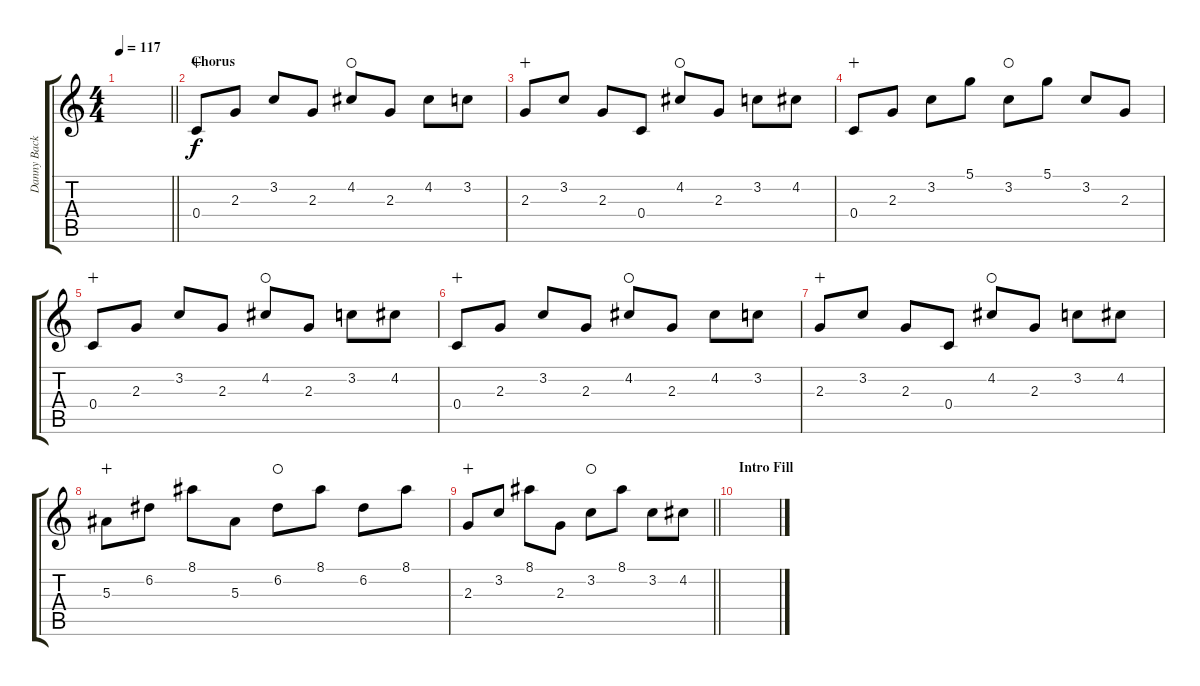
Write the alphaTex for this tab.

\track ("Danny Backing" "Danny Back") {instrument acousticguitarsteel}
\staff {score tabs}
\tuning (D4 A3 F3 C3 G2 C2) {hide}
\ts (4 4)
\tempo 117
\clef g2
\barLineRight lightlight
\ks c
|
\section ("" "Chorus")
0.4.8{wahc} 2.3.8 3.2.8 2.3.8 4.2.8{waho} 2.3.8 4.2.8 3.2.8 |
2.3.8{wahc} 3.2.8 2.3.8 0.4.8 4.2.8{waho} 2.3.8 3.2.8 4.2.8 |
0.4.8{wahc} 2.3.8 3.2.8 5.1.8 3.2.8{waho} 5.1.8 3.2.8 2.3.8 |
0.4.8{wahc} 2.3.8 3.2.8 2.3.8 4.2.8{waho} 2.3.8 3.2.8 4.2.8 |
0.4.8{wahc} 2.3.8 3.2.8 2.3.8 4.2.8{waho} 2.3.8 4.2.8 3.2.8 |
2.3.8{wahc} 3.2.8 2.3.8 0.4.8 4.2.8{waho} 2.3.8 3.2.8 4.2.8 |
5.3.8{wahc} 6.2.8 8.1.8 5.3.8 6.2.8{waho} 8.1.8 6.2.8 8.1.8 |
\barLineRight lightlight
2.3.8{wahc} 3.2.8 8.1.8 2.3.8 3.2.8{waho} 8.1.8 3.2.8 4.2.8 |
\section ("" "Intro Fill")
